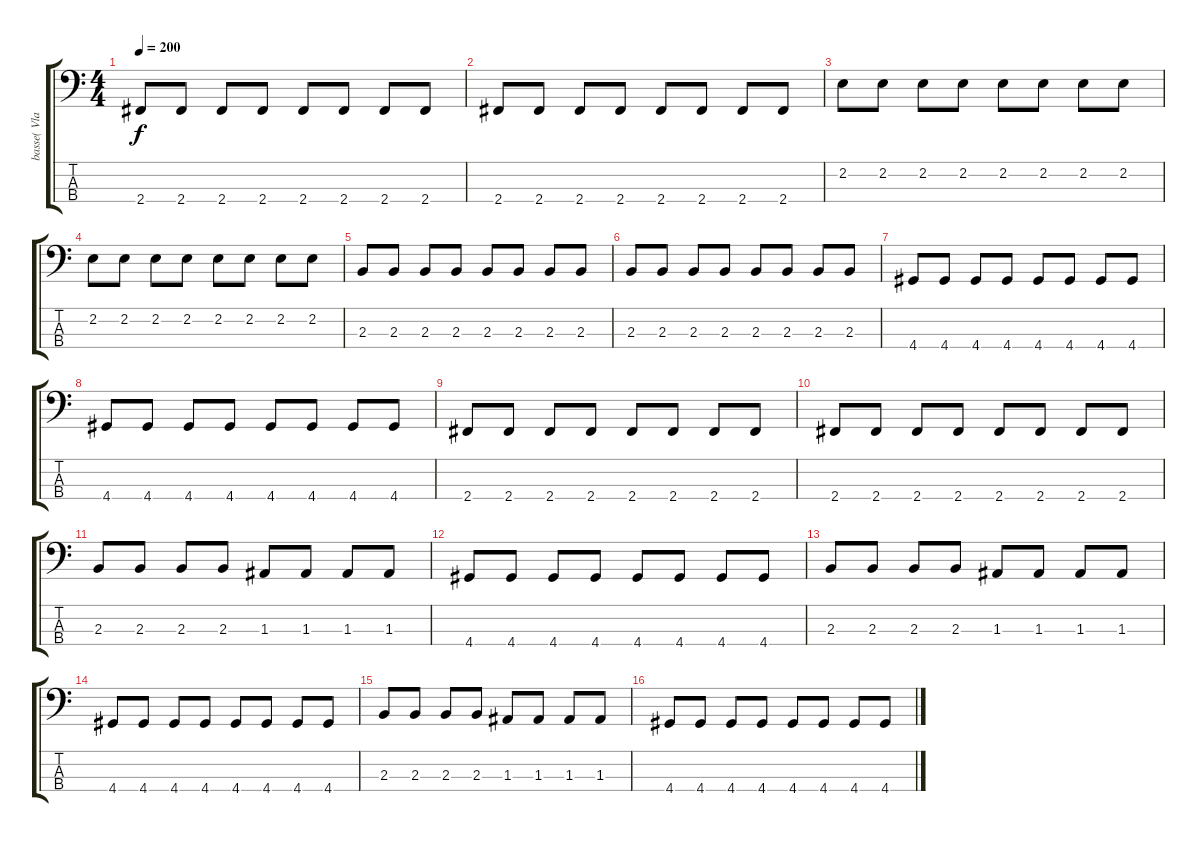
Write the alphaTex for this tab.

\track ("basse( Vlad ) " "basse( Vla") {instrument electricbasspick}
\staff {score tabs}
\tuning (G2 D2 A1 E1) {hide}
\ts (4 4)
\tempo 200
\clef f4
\ks c
2.4.8{dy f} 2.4.8 2.4.8 2.4.8 2.4.8 2.4.8 2.4.8 2.4.8 |
2.4.8 2.4.8 2.4.8 2.4.8 2.4.8 2.4.8 2.4.8 2.4.8 |
2.2.8 2.2.8 2.2.8 2.2.8 2.2.8 2.2.8 2.2.8 2.2.8 |
2.2.8 2.2.8 2.2.8 2.2.8 2.2.8 2.2.8 2.2.8 2.2.8 |
2.3.8 2.3.8 2.3.8 2.3.8 2.3.8 2.3.8 2.3.8 2.3.8 |
2.3.8 2.3.8 2.3.8 2.3.8 2.3.8 2.3.8 2.3.8 2.3.8 |
4.4.8 4.4.8 4.4.8 4.4.8 4.4.8 4.4.8 4.4.8 4.4.8 |
4.4.8 4.4.8 4.4.8 4.4.8 4.4.8 4.4.8 4.4.8 4.4.8 |
2.4.8 2.4.8 2.4.8 2.4.8 2.4.8 2.4.8 2.4.8 2.4.8 |
2.4.8 2.4.8 2.4.8 2.4.8 2.4.8 2.4.8 2.4.8 2.4.8 |
2.3.8 2.3.8 2.3.8 2.3.8 1.3.8 1.3.8 1.3.8 1.3.8 |
4.4.8 4.4.8 4.4.8 4.4.8 4.4.8 4.4.8 4.4.8 4.4.8 |
2.3.8 2.3.8 2.3.8 2.3.8 1.3.8 1.3.8 1.3.8 1.3.8 |
4.4.8 4.4.8 4.4.8 4.4.8 4.4.8 4.4.8 4.4.8 4.4.8 |
2.3.8 2.3.8 2.3.8 2.3.8 1.3.8 1.3.8 1.3.8 1.3.8 |
4.4.8 4.4.8 4.4.8 4.4.8 4.4.8 4.4.8 4.4.8 4.4.8
